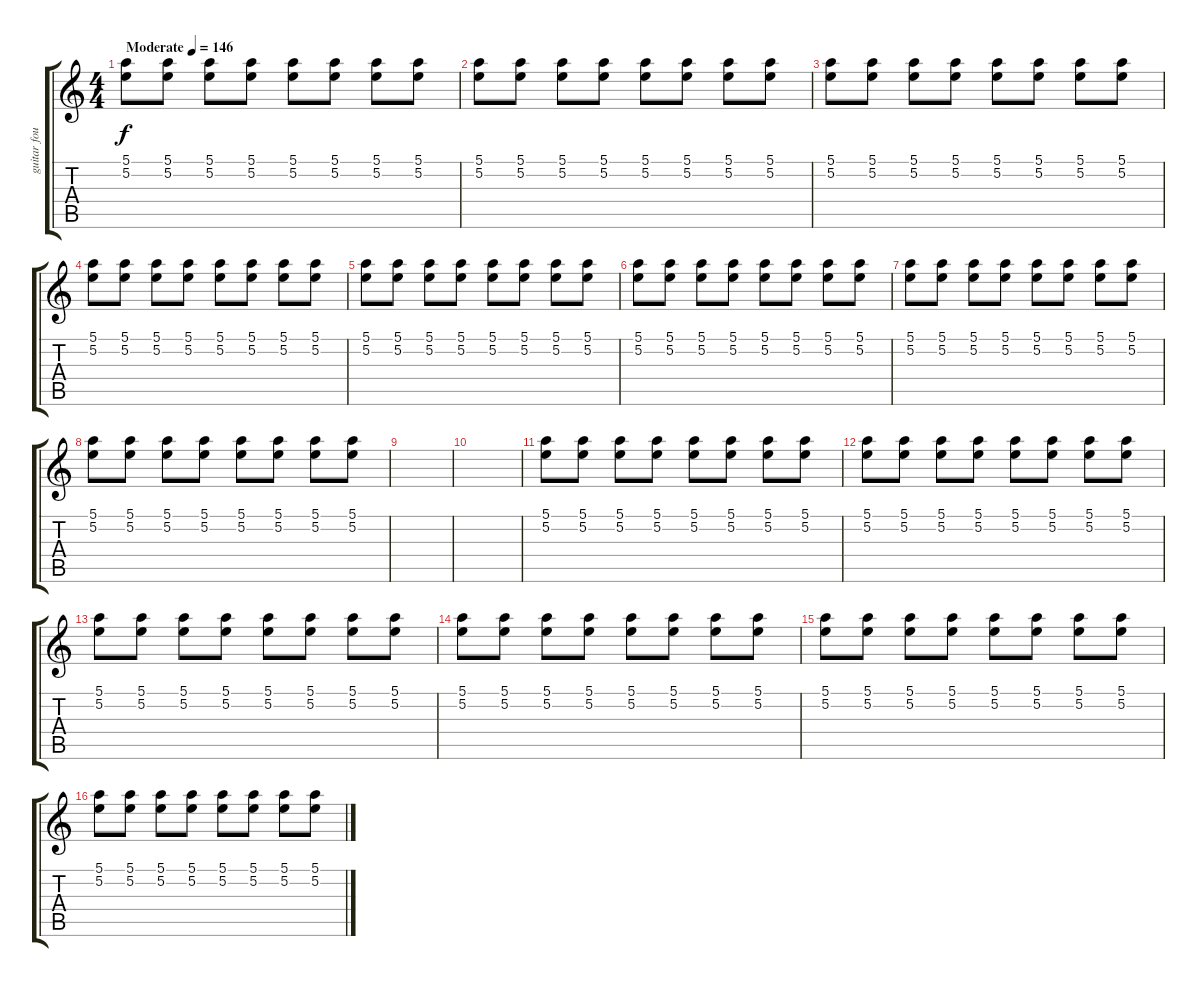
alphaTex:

\track ("guitar four" "guitar fou") {instrument distortionguitar}
\staff {score tabs}
\tuning (E4 B3 G3 D3 A2 E2) {hide}
\ts (4 4)
\tempo (146 "Moderate")
\clef g2
\ks c
(5.1 5.2).8{dy f instrument distortionguitar} (5.1 5.2).8 (5.1 5.2).8 (5.1 5.2).8 (5.1 5.2).8 (5.1 5.2).8 (5.1 5.2).8 (5.1 5.2).8 |
(5.1 5.2).8 (5.1 5.2).8 (5.1 5.2).8 (5.1 5.2).8 (5.1 5.2).8 (5.1 5.2).8 (5.1 5.2).8 (5.1 5.2).8 |
(5.1 5.2).8 (5.1 5.2).8 (5.1 5.2).8 (5.1 5.2).8 (5.1 5.2).8 (5.1 5.2).8 (5.1 5.2).8 (5.1 5.2).8 |
(5.1 5.2).8 (5.1 5.2).8 (5.1 5.2).8 (5.1 5.2).8 (5.1 5.2).8 (5.1 5.2).8 (5.1 5.2).8 (5.1 5.2).8 |
(5.1 5.2).8 (5.1 5.2).8 (5.1 5.2).8 (5.1 5.2).8 (5.1 5.2).8 (5.1 5.2).8 (5.1 5.2).8 (5.1 5.2).8 |
(5.1 5.2).8 (5.1 5.2).8 (5.1 5.2).8 (5.1 5.2).8 (5.1 5.2).8 (5.1 5.2).8 (5.1 5.2).8 (5.1 5.2).8 |
(5.1 5.2).8 (5.1 5.2).8 (5.1 5.2).8 (5.1 5.2).8 (5.1 5.2).8 (5.1 5.2).8 (5.1 5.2).8 (5.1 5.2).8 |
(5.1 5.2).8 (5.1 5.2).8 (5.1 5.2).8 (5.1 5.2).8 (5.1 5.2).8 (5.1 5.2).8 (5.1 5.2).8 (5.1 5.2).8 |
|
|
(5.1 5.2).8 (5.1 5.2).8 (5.1 5.2).8 (5.1 5.2).8 (5.1 5.2).8 (5.1 5.2).8 (5.1 5.2).8 (5.1 5.2).8 |
(5.1 5.2).8 (5.1 5.2).8 (5.1 5.2).8 (5.1 5.2).8 (5.1 5.2).8 (5.1 5.2).8 (5.1 5.2).8 (5.1 5.2).8 |
(5.1 5.2).8 (5.1 5.2).8 (5.1 5.2).8 (5.1 5.2).8 (5.1 5.2).8 (5.1 5.2).8 (5.1 5.2).8 (5.1 5.2).8 |
(5.1 5.2).8 (5.1 5.2).8 (5.1 5.2).8 (5.1 5.2).8 (5.1 5.2).8 (5.1 5.2).8 (5.1 5.2).8 (5.1 5.2).8 |
(5.1 5.2).8 (5.1 5.2).8 (5.1 5.2).8 (5.1 5.2).8 (5.1 5.2).8 (5.1 5.2).8 (5.1 5.2).8 (5.1 5.2).8 |
(5.1 5.2).8 (5.1 5.2).8 (5.1 5.2).8 (5.1 5.2).8 (5.1 5.2).8 (5.1 5.2).8 (5.1 5.2).8 (5.1 5.2).8
